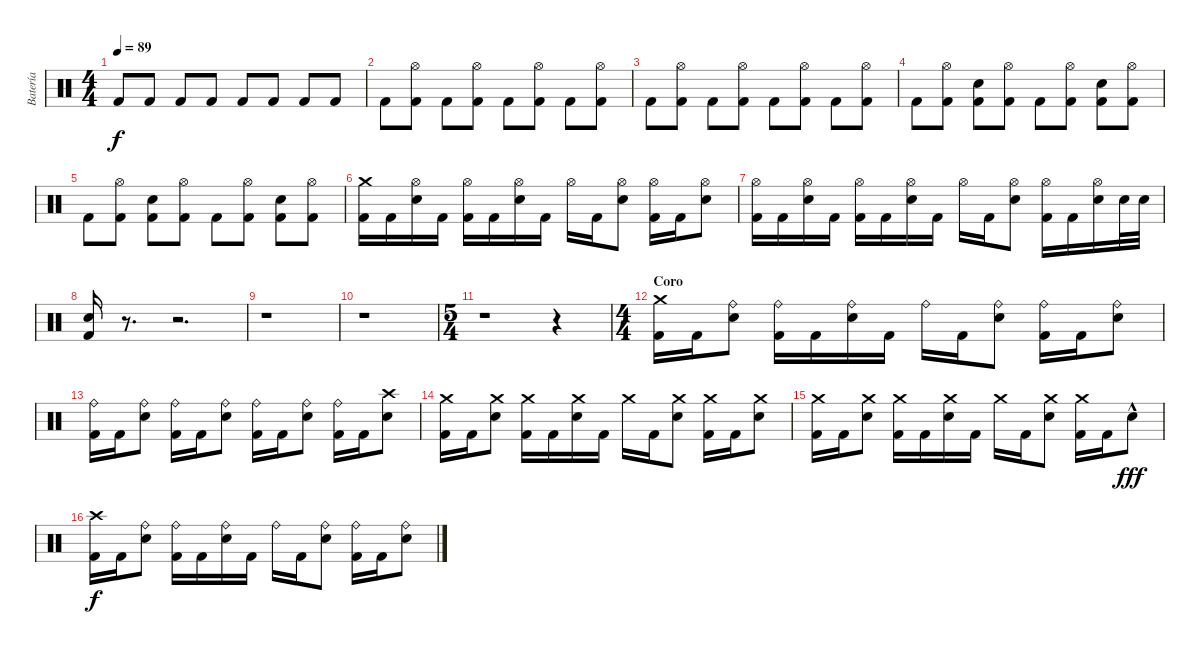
\track ("Batería" "Batería") {instrument percussion}
\staff {score}
\articulation defaults
\ts (4 4)
\tempo 89
\clef neutral
\ks c "Kick (hit) 2".8{dy f} "Kick (hit) 2".8 "Kick (hit) 2".8 "Kick (hit) 2".8 "Kick (hit) 2".8 "Kick (hit) 2".8 "Kick (hit) 2".8 "Kick (hit) 2".8
|
"Kick (hit) 2".8 ("Hi-Hat (open)" "Kick (hit) 2").8 "Kick (hit) 2".8 ("Hi-Hat (open)" "Kick (hit) 2").8 "Kick (hit) 2".8 ("Hi-Hat (open)" "Kick (hit) 2").8 "Kick (hit) 2".8 ("Hi-Hat (open)" "Kick (hit) 2").8 |
"Kick (hit) 2".8 ("Hi-Hat (open)" "Kick (hit) 2").8 "Kick (hit) 2".8 ("Hi-Hat (open)" "Kick (hit) 2").8 "Kick (hit) 2".8 ("Hi-Hat (open)" "Kick (hit) 2").8 "Kick (hit) 2".8 ("Hi-Hat (open)" "Kick (hit) 2").8 |
"Kick (hit) 2".8 ("Hi-Hat (open)" "Kick (hit) 2").8 ("Electric Snare (hit)" "Kick (hit) 2").8 ("Hi-Hat (open)" "Kick (hit) 2").8 "Kick (hit) 2".8 ("Hi-Hat (open)" "Kick (hit) 2").8 ("Electric Snare (hit)" "Kick (hit) 2").8 ("Hi-Hat (open)" "Kick (hit) 2").8 |
"Kick (hit) 2".8 ("Hi-Hat (open)" "Kick (hit) 2").8 ("Electric Snare (hit)" "Kick (hit) 2").8 ("Hi-Hat (open)" "Kick (hit) 2").8 "Kick (hit) 2".8 ("Hi-Hat (open)" "Kick (hit) 2").8 ("Electric Snare (hit)" "Kick (hit) 2").8 ("Hi-Hat (open)" "Kick (hit) 2").8 |
("Crash medium (hit)" "Kick (hit) 2").16 "Kick (hit) 2".16 ("Hi-Hat (open)" "Electric Snare (hit)").16 "Kick (hit) 2".16 ("Hi-Hat (open)" "Kick (hit) 2").16 "Kick (hit) 2".16 ("Hi-Hat (open)" "Electric Snare (hit)").16 "Kick (hit) 2".16 "Hi-Hat (open)".16 "Kick (hit) 2".16 ("Hi-Hat (open)" "Electric Snare (hit)").8 ("Hi-Hat (open)" "Kick (hit) 2").16 "Kick (hit) 2".16 ("Hi-Hat (open)" "Electric Snare (hit)").8 |
("Hi-Hat (open)" "Kick (hit) 2").16 "Kick (hit) 2".16 ("Hi-Hat (open)" "Electric Snare (hit)").16 "Kick (hit) 2".16 ("Hi-Hat (open)" "Kick (hit) 2").16 "Kick (hit) 2".16 ("Hi-Hat (open)" "Electric Snare (hit)").16 "Kick (hit) 2".16 "Hi-Hat (open)".16 "Kick (hit) 2".16 ("Hi-Hat (open)" "Electric Snare (hit)").8 ("Hi-Hat (open)" "Kick (hit) 2").16 "Kick (hit) 2".16 ("Hi-Hat (open)" "Electric Snare (hit)").16 "Electric Snare (hit)".32 "Electric Snare (hit)".32 |
("Electric Snare (hit)" "Kick (hit) 2").16 r.8{d} r.2{d} |
r.1 |
r.1 |
\ts (5 4)
r.1 r.4 |
\ts (4 4)
\section ("" "Coro")
("Crash medium (hit)" "Kick (hit) 2").16 "Kick (hit) 2".16 ("Ride (bell)" "Electric Snare (hit)").8 ("Ride (bell)" "Kick (hit) 2").16 "Kick (hit) 2".16 ("Ride (bell)" "Electric Snare (hit)").16 "Kick (hit) 2".16 "Ride (bell)".16 "Kick (hit) 2".16 ("Ride (bell)" "Electric Snare (hit)").8 ("Ride (bell)" "Kick (hit) 2").16 "Kick (hit) 2".16 ("Ride (bell)" "Electric Snare (hit)").8 |
("Ride (bell)" "Kick (hit) 2").16 "Kick (hit) 2".16 ("Ride (bell)" "Electric Snare (hit)").8 ("Ride (bell)" "Kick (hit) 2").16 "Kick (hit) 2".16 ("Ride (bell)" "Electric Snare (hit)").8 ("Ride (bell)" "Kick (hit) 2").16 "Kick (hit) 2".16 ("Ride (bell)" "Electric Snare (hit)").8 ("Ride (bell)" "Kick (hit) 2").16 "Kick (hit) 2".16 ("Crash high (hit)" "Electric Snare (hit)").8 |
("Crash medium (hit)" "Kick (hit) 2").16 "Kick (hit) 2".16 ("Crash medium (hit)" "Electric Snare (hit)").8 ("Crash medium (hit)" "Kick (hit) 2").16 "Kick (hit) 2".16 ("Crash medium (hit)" "Electric Snare (hit)").16 "Kick (hit) 2".16 "Crash medium (hit)".16 "Kick (hit) 2".16 ("Crash medium (hit)" "Electric Snare (hit)").8 ("Crash medium (hit)" "Kick (hit) 2").16 "Kick (hit) 2".16 ("Crash medium (hit)" "Electric Snare (hit)").8 |
("Crash medium (hit)" "Kick (hit) 2").16 "Kick (hit) 2".16 ("Crash medium (hit)" "Electric Snare (hit)").8 ("Crash medium (hit)" "Kick (hit) 2").16 "Kick (hit) 2".16 ("Crash medium (hit)" "Electric Snare (hit)").16 "Kick (hit) 2".16 "Crash medium (hit)".16 "Kick (hit) 2".16 ("Crash medium (hit)" "Electric Snare (hit)").8 ("Crash medium (hit)" "Kick (hit) 2").16 "Kick (hit) 2".16 "Electric Snare (hit)"{hac}.8{dy fff} |
("Crash high (hit)" "Kick (hit) 2").16{dy f} "Kick (hit) 2".16 ("Ride (bell)" "Electric Snare (hit)").8 ("Ride (bell)" "Kick (hit) 2").16 "Kick (hit) 2".16 ("Ride (bell)" "Electric Snare (hit)").16 "Kick (hit) 2".16 "Ride (bell)".16 "Kick (hit) 2".16 ("Ride (bell)" "Electric Snare (hit)").8 ("Ride (bell)" "Kick (hit) 2").16 "Kick (hit) 2".16 ("Ride (bell)" "Electric Snare (hit)").8
